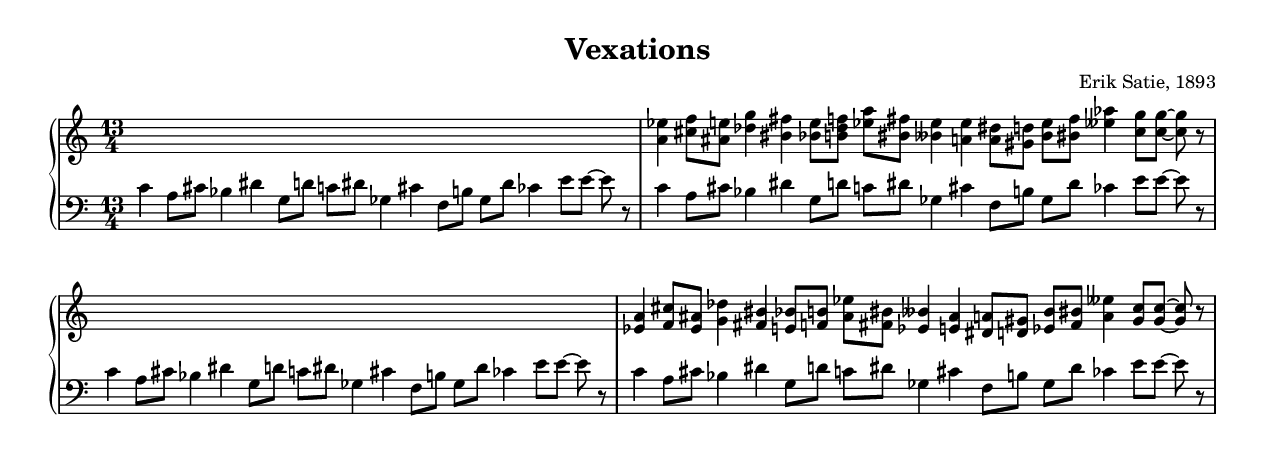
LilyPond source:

\version "2.10.11"

\header {
	title = "Vexations"
	composer = "Erik Satie, 1893"
	transcription = "Stephen Whittington"
}

#(set-global-staff-size 16)
#(set-default-paper-size "letter")

\paper {
	pagenumber = "yes"
	linewidth = 120\mm
	indent = 0\mm
}

global = {
	\key c \major
	\set Staff.printPartCombineTexts = ##f
	\set Staff.extraNatural = ##f
	\time 13/4
}

top = \relative g' { 
	s4 s8 s s4 s s8 s s s s4 s s8 s s s s4 s8 s s s
	<a ees'>4 <f' cis>8 <e ais,> <g des>4 <fis bis,> <e bes>8 <f des b> <a ees> <fis bis,> <ees beses>4 <ees a,> <dis a>8 <d gis,> <ees beses> <fis bis,> <aes eeses>4 <g cis,>8 <g cis,>~ <g cis,> r
	s4 s8 s s4 s s8 s s s s4 s s8 s s s s4 s8 s s s
	<a, ees>4 <f cis'>8 <ees ais> <g des'>4 <fis bis> <e bes'>8 <b' f> <ais ees'> <fis bis> <ees beses'>4 <e ais> <dis a'>8 <d gis> <ees beses'> <fis bis> <a eeses'>4 <gis cis>8 <gis cis>~ <gis cis> r
}

bottom = \relative f { 
	c'4 a8 cis bes4 dis g,8 d' c dis ges,4 cis f,8 b ges dis' ces4 e8  e~ e r
	c4 a8 cis bes4 dis g,8 d' c dis ges,4 cis f,8 b ges dis' ces4 e8 e~ e r
	c4 a8 cis bes4 dis g,8 d' c dis ges,4 cis f,8 b ges dis' ces4 e8  e~ e r
	c4 a8 cis bes4 dis g,8 d' c dis ges,4 cis f,8 b ges dis' ces4 e8  e~ e r
} 

\score {
\new PianoStaff <<
    \new Staff { \global \clef treble \top }
    \new Staff { \global \clef bass \bottom }  
>>
  \layout {
    \context { \Score \remove "Bar_number_engraver" }
  }
}

% repeat 840 times
\score {
<<
    \new Staff << \global \clef treble \set Staff.midiInstrument = #"acoustic grand"  \repeat unfold 3 \top >>
    \new Staff << \global \clef bass \set Staff.midiInstrument = #"acoustic grand" \repeat unfold 3 \bottom >> 
>>
  \midi {
  	\context { \Score tempoWholesPerMinute = #(ly:make-moment 52 4) } 
  	\context { \Staff midiInstrument = #"acoustic grand" }
  } 
}
